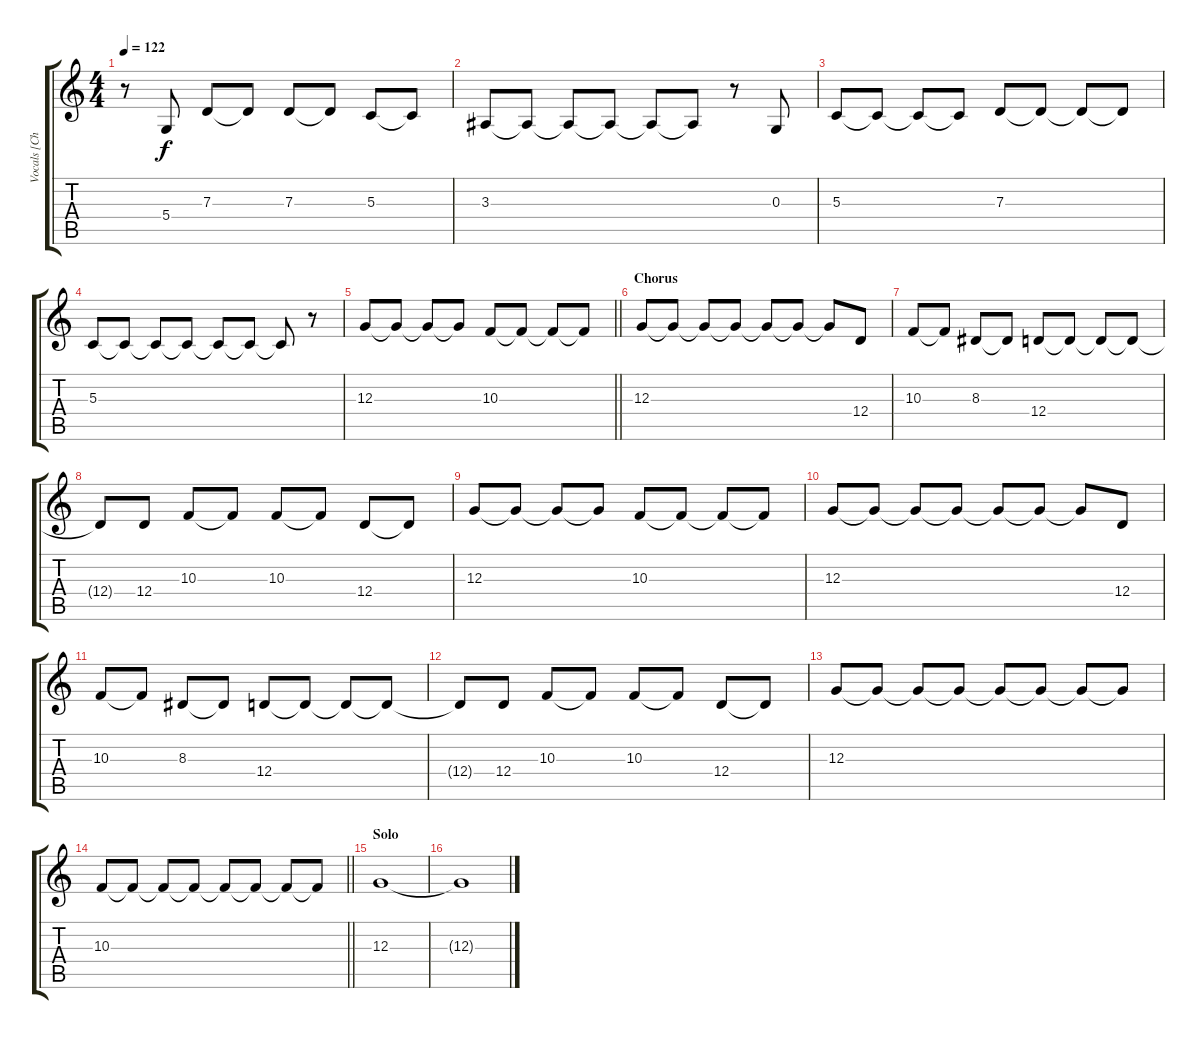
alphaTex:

\track ("Vocals [Chester Bennington]" "Vocals [Ch") {solo instrument oboe}
\staff {score tabs}
\tuning (E4 B3 G3 D3 A2 E2) {hide}
\ts (4 4)
\tempo 122
\clef g2
\ks c
r.8{dy f} 5.4.8 7.3.8 7.3{t}.8 7.3.8 7.3{t}.8 5.3.8 5.3{t}.8 |
3.3.8 3.3{t}.8 3.3{t}.8 3.3{t}.8 3.3{t}.8 3.3{t}.8 r.8 0.3.8 |
5.3.8 5.3{t}.8 5.3{t}.8 5.3{t}.8 7.3.8 7.3{t}.8 7.3{t}.8 7.3{t}.8 |
5.3.8 5.3{t}.8 5.3{t}.8 5.3{t}.8 5.3{t}.8 5.3{t}.8 5.3{t}.8 r.8 |
\barLineRight lightlight
12.3.8 12.3{t}.8 12.3{t}.8 12.3{t}.8 10.3.8 10.3{t}.8 10.3{t}.8 10.3{t}.8 |
\section ("" "Chorus")
12.3.8 12.3{t}.8 12.3{t}.8 12.3{t}.8 12.3{t}.8 12.3{t}.8 12.3{t}.8 12.4.8 |
10.3.8 10.3{t}.8 8.3.8 8.3{t}.8 12.4.8 12.4{t}.8 12.4{t}.8 12.4{t}.8 |
12.4{t}.8 12.4.8 10.3.8 10.3{t}.8 10.3.8 10.3{t}.8 12.4.8 12.4{t}.8 |
12.3.8 12.3{t}.8 12.3{t}.8 12.3{t}.8 10.3.8 10.3{t}.8 10.3{t}.8 10.3{t}.8 |
12.3.8 12.3{t}.8 12.3{t}.8 12.3{t}.8 12.3{t}.8 12.3{t}.8 12.3{t}.8 12.4.8 |
10.3.8 10.3{t}.8 8.3.8 8.3{t}.8 12.4.8 12.4{t}.8 12.4{t}.8 12.4{t}.8 |
12.4{t}.8 12.4.8 10.3.8 10.3{t}.8 10.3.8 10.3{t}.8 12.4.8 12.4{t}.8 |
12.3.8 12.3{t}.8 12.3{t}.8 12.3{t}.8 12.3{t}.8 12.3{t}.8 12.3{t}.8 12.3{t}.8 |
\barLineRight lightlight
10.3.8 10.3{t}.8 10.3{t}.8 10.3{t}.8 10.3{t}.8 10.3{t}.8 10.3{t}.8 10.3{t}.8 |
\section ("" "Solo")
12.3.1{volume 0} |
12.3{t}.1
